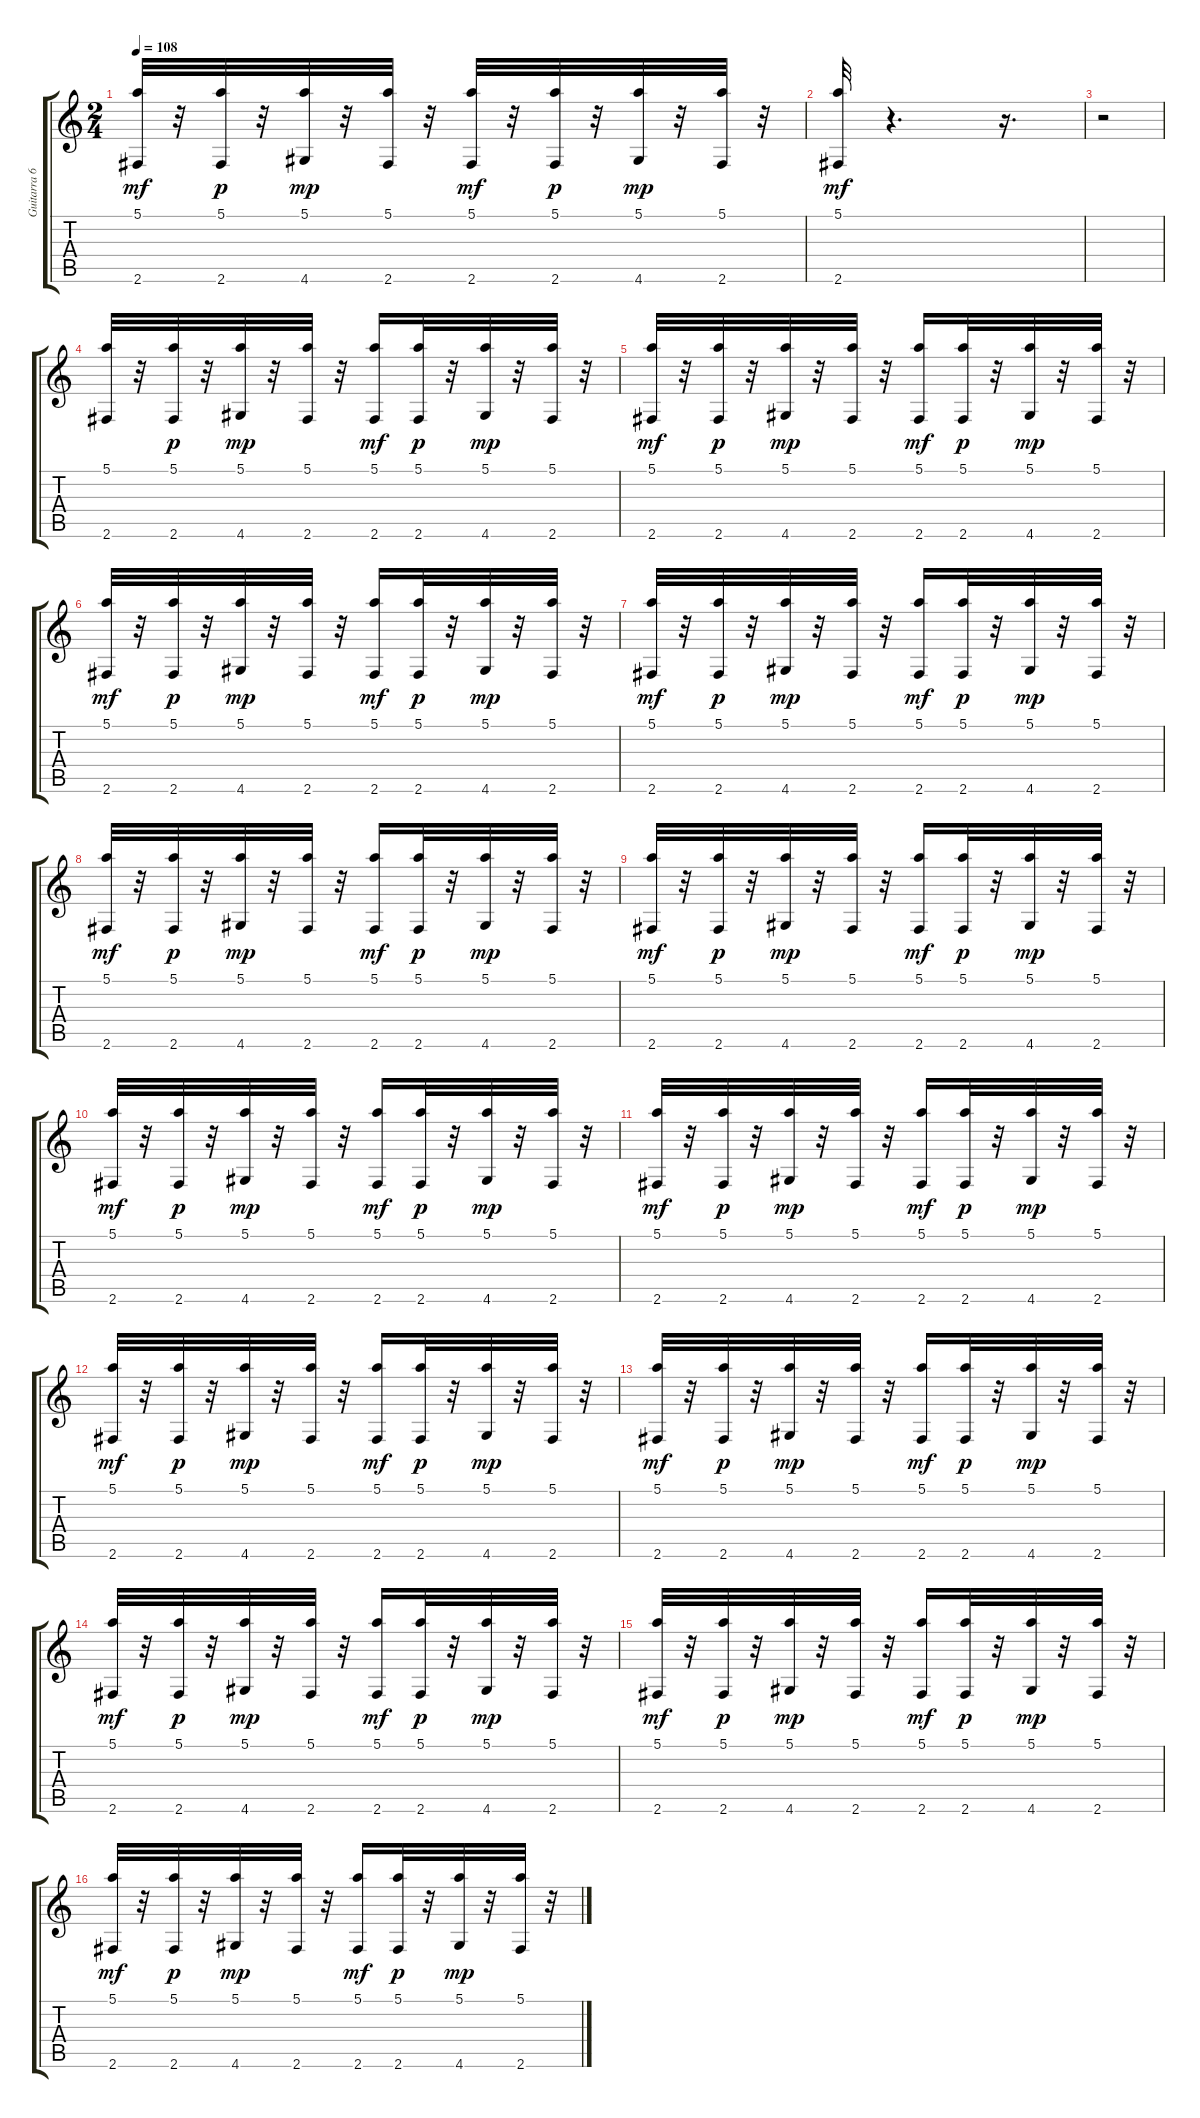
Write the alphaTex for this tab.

\track ("Guitarra 6" "Guitarra 6") {instrument acousticguitarsteel}
\staff {score tabs}
\tuning (E4 B3 G3 D3 A2 E2) {hide}
\ts (2 4)
\tempo 108
\clef g2
\ks c
(5.1 2.6).32{dy mf} r.32 (5.1 2.6).32{dy p} r.32 (5.1 4.6).32{dy mp} r.32 (5.1 2.6).32 r.32 (5.1 2.6).32{dy mf} r.32 (5.1 2.6).32{dy p} r.32 (5.1 4.6).32{dy mp} r.32 (5.1 2.6).32 r.32 |
(5.1 2.6).32{dy mf} r.4{d} r.16{d} |
r.2 |
(5.1 2.6).32 r.32 (5.1 2.6).32{dy p} r.32 (5.1 4.6).32{dy mp} r.32 (5.1 2.6).32 r.32 (5.1 2.6).16{dy mf} (5.1 2.6).32{dy p} r.32 (5.1 4.6).32{dy mp} r.32 (5.1 2.6).32 r.32 |
(5.1 2.6).32{dy mf} r.32 (5.1 2.6).32{dy p} r.32 (5.1 4.6).32{dy mp} r.32 (5.1 2.6).32 r.32 (5.1 2.6).16{dy mf} (5.1 2.6).32{dy p} r.32 (5.1 4.6).32{dy mp} r.32 (5.1 2.6).32 r.32 |
(5.1 2.6).32{dy mf} r.32 (5.1 2.6).32{dy p} r.32 (5.1 4.6).32{dy mp} r.32 (5.1 2.6).32 r.32 (5.1 2.6).16{dy mf} (5.1 2.6).32{dy p} r.32 (5.1 4.6).32{dy mp} r.32 (5.1 2.6).32 r.32 |
(5.1 2.6).32{dy mf} r.32 (5.1 2.6).32{dy p} r.32 (5.1 4.6).32{dy mp} r.32 (5.1 2.6).32 r.32 (5.1 2.6).16{dy mf} (5.1 2.6).32{dy p} r.32 (5.1 4.6).32{dy mp} r.32 (5.1 2.6).32 r.32 |
(5.1 2.6).32{dy mf} r.32 (5.1 2.6).32{dy p} r.32 (5.1 4.6).32{dy mp} r.32 (5.1 2.6).32 r.32 (5.1 2.6).16{dy mf} (5.1 2.6).32{dy p} r.32 (5.1 4.6).32{dy mp} r.32 (5.1 2.6).32 r.32 |
(5.1 2.6).32{dy mf} r.32 (5.1 2.6).32{dy p} r.32 (5.1 4.6).32{dy mp} r.32 (5.1 2.6).32 r.32 (5.1 2.6).16{dy mf} (5.1 2.6).32{dy p} r.32 (5.1 4.6).32{dy mp} r.32 (5.1 2.6).32 r.32 |
(5.1 2.6).32{dy mf} r.32 (5.1 2.6).32{dy p} r.32 (5.1 4.6).32{dy mp} r.32 (5.1 2.6).32 r.32 (5.1 2.6).16{dy mf} (5.1 2.6).32{dy p} r.32 (5.1 4.6).32{dy mp} r.32 (5.1 2.6).32 r.32 |
(5.1 2.6).32{dy mf} r.32 (5.1 2.6).32{dy p} r.32 (5.1 4.6).32{dy mp} r.32 (5.1 2.6).32 r.32 (5.1 2.6).16{dy mf} (5.1 2.6).32{dy p} r.32 (5.1 4.6).32{dy mp} r.32 (5.1 2.6).32 r.32 |
(5.1 2.6).32{dy mf} r.32 (5.1 2.6).32{dy p} r.32 (5.1 4.6).32{dy mp} r.32 (5.1 2.6).32 r.32 (5.1 2.6).16{dy mf} (5.1 2.6).32{dy p} r.32 (5.1 4.6).32{dy mp} r.32 (5.1 2.6).32 r.32 |
(5.1 2.6).32{dy mf} r.32 (5.1 2.6).32{dy p} r.32 (5.1 4.6).32{dy mp} r.32 (5.1 2.6).32 r.32 (5.1 2.6).16{dy mf} (5.1 2.6).32{dy p} r.32 (5.1 4.6).32{dy mp} r.32 (5.1 2.6).32 r.32 |
(5.1 2.6).32{dy mf} r.32 (5.1 2.6).32{dy p} r.32 (5.1 4.6).32{dy mp} r.32 (5.1 2.6).32 r.32 (5.1 2.6).16{dy mf} (5.1 2.6).32{dy p} r.32 (5.1 4.6).32{dy mp} r.32 (5.1 2.6).32 r.32 |
(5.1 2.6).32{dy mf} r.32 (5.1 2.6).32{dy p} r.32 (5.1 4.6).32{dy mp} r.32 (5.1 2.6).32 r.32 (5.1 2.6).16{dy mf} (5.1 2.6).32{dy p} r.32 (5.1 4.6).32{dy mp} r.32 (5.1 2.6).32 r.32 |
(5.1 2.6).32{dy mf} r.32 (5.1 2.6).32{dy p} r.32 (5.1 4.6).32{dy mp} r.32 (5.1 2.6).32 r.32 (5.1 2.6).16{dy mf} (5.1 2.6).32{dy p} r.32 (5.1 4.6).32{dy mp} r.32 (5.1 2.6).32 r.32
